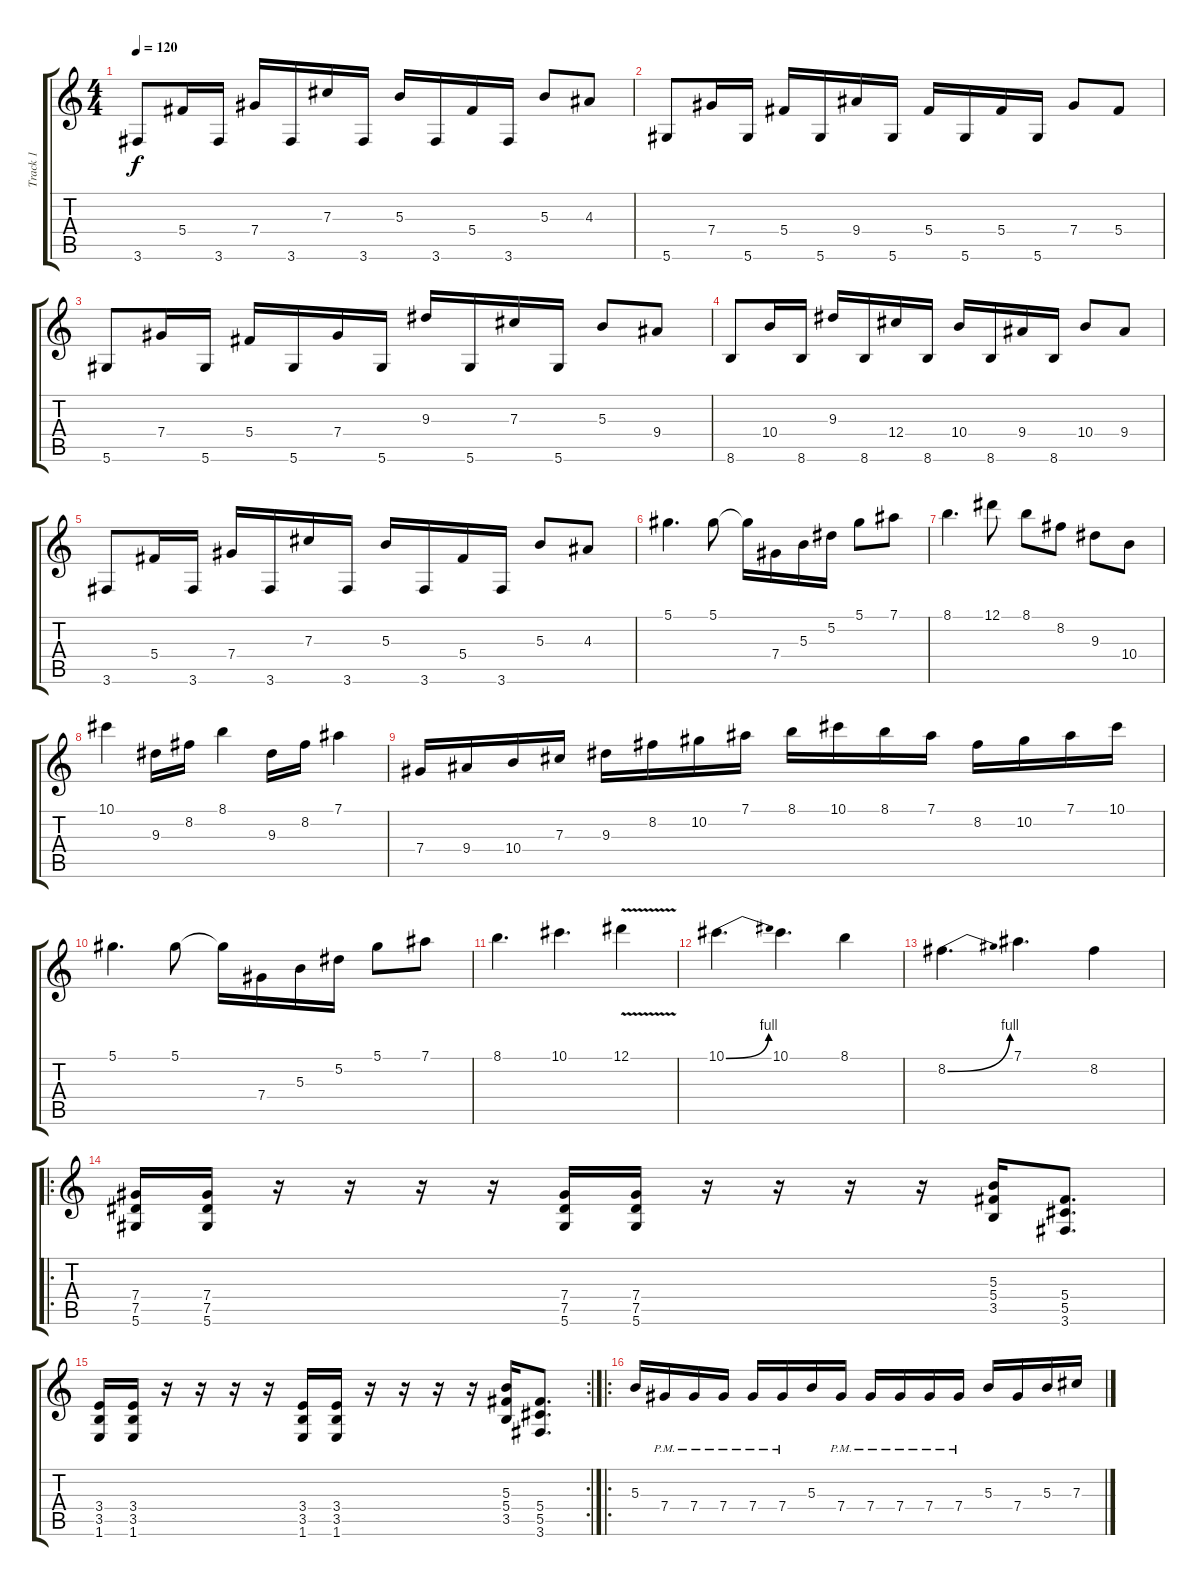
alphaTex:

\track ("Track 1" "Track 1") {instrument distortionguitar}
\staff {score tabs}
\tuning (Eb4 Bb3 Gb3 Db3 Ab2 Eb2) {hide}
\ts (4 4)
\tempo 120
\clef g2
\ks c
3.6.8{dy f} 5.4.16 3.6.16 7.4.16 3.6.16 7.3.16 3.6.16 5.3.16 3.6.16 5.4.16 3.6.16 5.3.8 4.3.8 |
5.6.8 7.4.16 5.6.16 5.4.16 5.6.16 9.4.16 5.6.16 5.4.16 5.6.16 5.4.16 5.6.16 7.4.8 5.4.8 |
5.6.8 7.4.16 5.6.16 5.4.16 5.6.16 7.4.16 5.6.16 9.3.16 5.6.16 7.3.16 5.6.16 5.3.8 9.4.8 |
8.6.8 10.4.16 8.6.16 9.3.16 8.6.16 12.4.16 8.6.16 10.4.16 8.6.16 9.4.16 8.6.16 10.4.8 9.4.8 |
3.6.8 5.4.16 3.6.16 7.4.16 3.6.16 7.3.16 3.6.16 5.3.16 3.6.16 5.4.16 3.6.16 5.3.8 4.3.8 |
5.1.4{d} 5.1.8 5.1{t}.16 7.4.16 5.3.16 5.2.16 5.1.8 7.1.8 |
8.1.4{d} 12.1.8 8.1.8 8.2.8 9.3.8 10.4.8 |
10.1.4 9.3.16 8.2.16 8.1.4 9.3.16 8.2.16 7.1.4 |
7.4.16 9.4.16 10.4.16 7.3.16 9.3.16 8.2.16 10.2.16 7.1.16 8.1.16 10.1.16 8.1.16 7.1.16 8.2.16 10.2.16 7.1.16 10.1.16 |
5.1.4{d} 5.1.8 5.1{t}.16 7.4.16 5.3.16 5.2.16 5.1.8 7.1.8 |
8.1.4{d} 10.1.4{d} 12.1{v}.4 |
10.1{be (bend 0 0 60 4)}.4{d} 10.1.4{d} 8.1.4 |
8.2{be (bend 0 0 60 4)}.4{d} 7.1.4{d} 8.2.4 |
\ro
(7.4 7.5 5.6).16 (7.4 7.5 5.6).16 r.16 r.16 r.16 r.16 (7.4 7.5 5.6).16 (7.4 7.5 5.6).16 r.16 r.16 r.16 r.16 (5.3 5.4 3.5).16 (5.4 5.5 3.6).8{d} |
\rc 2
(3.4 3.5 1.6).16 (3.4 3.5 1.6).16 r.16 r.16 r.16 r.16 (3.4 3.5 1.6).16 (3.4 3.5 1.6).16 r.16 r.16 r.16 r.16 (5.3 5.4 3.5).16 (5.4 5.5 3.6).8{d} |
\ro
5.3.16 7.4{pm}.16 7.4{pm}.16 7.4{pm}.16 7.4{pm}.16 7.4{pm}.16 5.3.16 7.4{pm}.16 7.4{pm}.16 7.4{pm}.16 7.4{pm}.16 7.4{pm}.16 5.3.16 7.4.16 5.3.16 7.3.16
